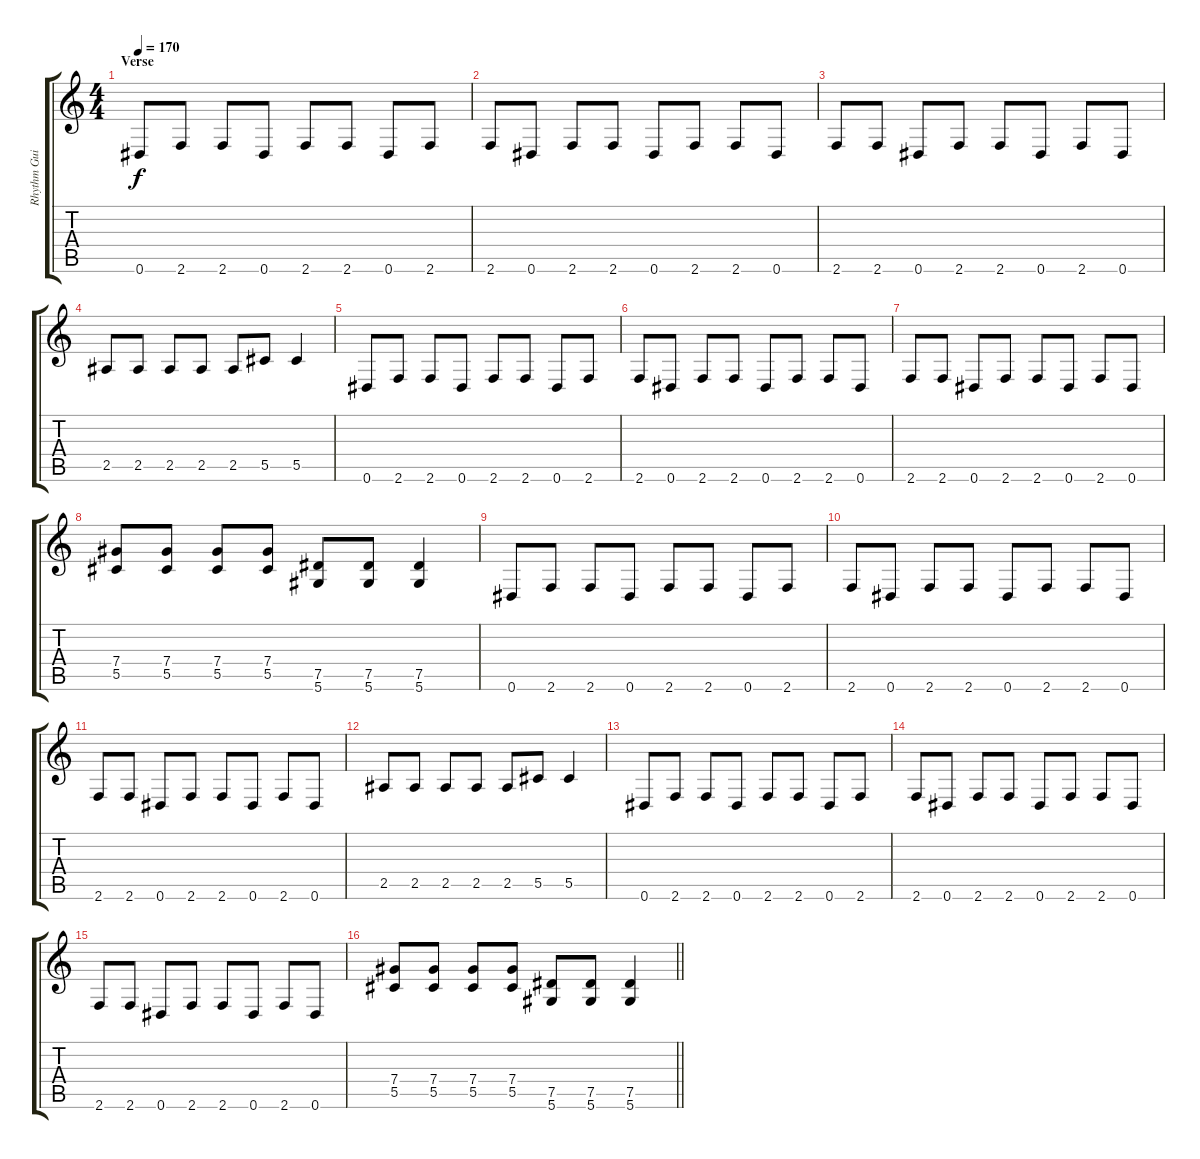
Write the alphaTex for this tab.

\track ("Rhythm Guitar" "Rhythm Gui") {instrument distortionguitar}
\staff {score tabs}
\tuning (Eb4 Bb3 Gb3 Db3 Ab2 Eb2) {hide}
\ts (4 4)
\section ("" "Verse")
\tempo 170
\clef g2
\ks c
0.6.8{dy f} 2.6.8 2.6.8 0.6.8 2.6.8 2.6.8 0.6.8 2.6.8 |
2.6.8 0.6.8 2.6.8 2.6.8 0.6.8 2.6.8 2.6.8 0.6.8 |
2.6.8 2.6.8 0.6.8 2.6.8 2.6.8 0.6.8 2.6.8 0.6.8 |
2.5.8 2.5.8 2.5.8 2.5.8 2.5.8 5.5.8 5.5.4 |
0.6.8 2.6.8 2.6.8 0.6.8 2.6.8 2.6.8 0.6.8 2.6.8 |
2.6.8 0.6.8 2.6.8 2.6.8 0.6.8 2.6.8 2.6.8 0.6.8 |
2.6.8 2.6.8 0.6.8 2.6.8 2.6.8 0.6.8 2.6.8 0.6.8 |
(7.4 5.5).8 (7.4 5.5).8 (7.4 5.5).8 (7.4 5.5).8 (7.5 5.6).8 (7.5 5.6).8 (7.5 5.6).4 |
0.6.8 2.6.8 2.6.8 0.6.8 2.6.8 2.6.8 0.6.8 2.6.8 |
2.6.8 0.6.8 2.6.8 2.6.8 0.6.8 2.6.8 2.6.8 0.6.8 |
2.6.8 2.6.8 0.6.8 2.6.8 2.6.8 0.6.8 2.6.8 0.6.8 |
2.5.8 2.5.8 2.5.8 2.5.8 2.5.8 5.5.8 5.5.4 |
0.6.8 2.6.8 2.6.8 0.6.8 2.6.8 2.6.8 0.6.8 2.6.8 |
2.6.8 0.6.8 2.6.8 2.6.8 0.6.8 2.6.8 2.6.8 0.6.8 |
2.6.8 2.6.8 0.6.8 2.6.8 2.6.8 0.6.8 2.6.8 0.6.8 |
\barLineRight lightlight
(7.4 5.5).8 (7.4 5.5).8 (7.4 5.5).8 (7.4 5.5).8 (7.5 5.6).8 (7.5 5.6).8 (7.5 5.6).4
